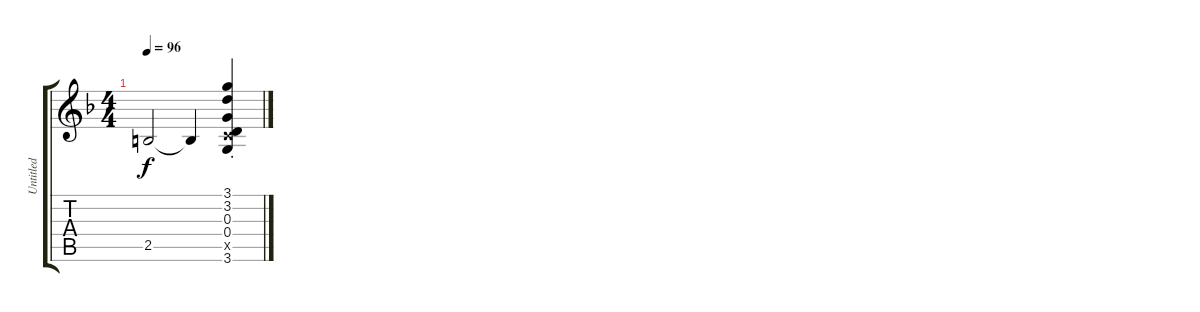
\track ("Untitled" "Untitled") {instrument distortionguitar}
\staff {score tabs}
\tuning (E4 B3 G3 D3 A2 E2) {hide}
\ts (4 4)
\tempo 96
\clef g2
\ks f
2.5.2{dy f} 2.5{t}.4 (3.1{st} 3.2{st} 0.3{st} 0.4{st} 3.5{st x} 3.6{st}).4
